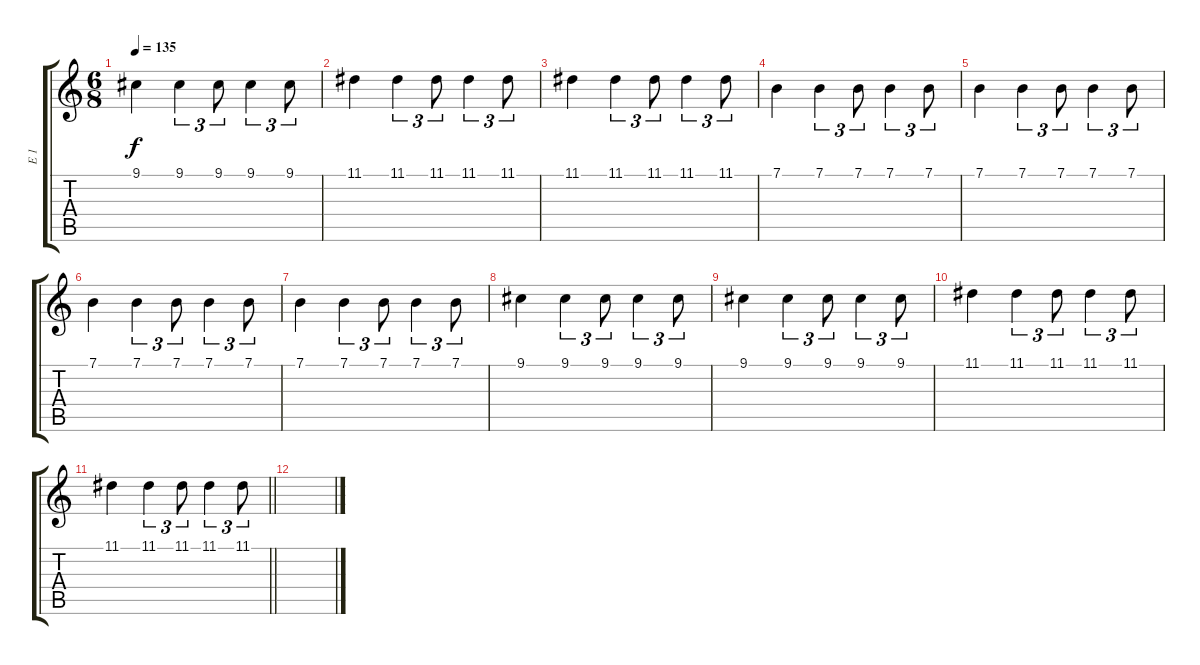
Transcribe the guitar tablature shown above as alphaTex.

\track ("E 1" "E 1") {instrument electricpiano1}
\staff {score tabs}
\tuning (E4 B3 G3 D3 A2 E2) {hide}
\ts (6 8)
\tempo 135
\clef g2
\ks c
9.1.4{dy f} 9.1.4{tu (3 2)} 9.1.8{tu (3 2)} 9.1.4{tu (3 2)} 9.1.8{tu (3 2)} |
11.1.4 11.1.4{tu (3 2)} 11.1.8{tu (3 2)} 11.1.4{tu (3 2)} 11.1.8{tu (3 2)} |
11.1.4 11.1.4{tu (3 2)} 11.1.8{tu (3 2)} 11.1.4{tu (3 2)} 11.1.8{tu (3 2)} |
7.1.4 7.1.4{tu (3 2)} 7.1.8{tu (3 2)} 7.1.4{tu (3 2)} 7.1.8{tu (3 2)} |
7.1.4 7.1.4{tu (3 2)} 7.1.8{tu (3 2)} 7.1.4{tu (3 2)} 7.1.8{tu (3 2)} |
7.1.4 7.1.4{tu (3 2)} 7.1.8{tu (3 2)} 7.1.4{tu (3 2)} 7.1.8{tu (3 2)} |
7.1.4 7.1.4{tu (3 2)} 7.1.8{tu (3 2)} 7.1.4{tu (3 2)} 7.1.8{tu (3 2)} |
9.1.4 9.1.4{tu (3 2)} 9.1.8{tu (3 2)} 9.1.4{tu (3 2)} 9.1.8{tu (3 2)} |
9.1.4 9.1.4{tu (3 2)} 9.1.8{tu (3 2)} 9.1.4{tu (3 2)} 9.1.8{tu (3 2)} |
11.1.4{volume 2} 11.1.4{tu (3 2)} 11.1.8{tu (3 2)} 11.1.4{tu (3 2)} 11.1.8{tu (3 2)} |
\barLineRight lightlight
11.1.4 11.1.4{tu (3 2)} 11.1.8{tu (3 2)} 11.1.4{tu (3 2)} 11.1.8{tu (3 2)} |
\section ("" "")
